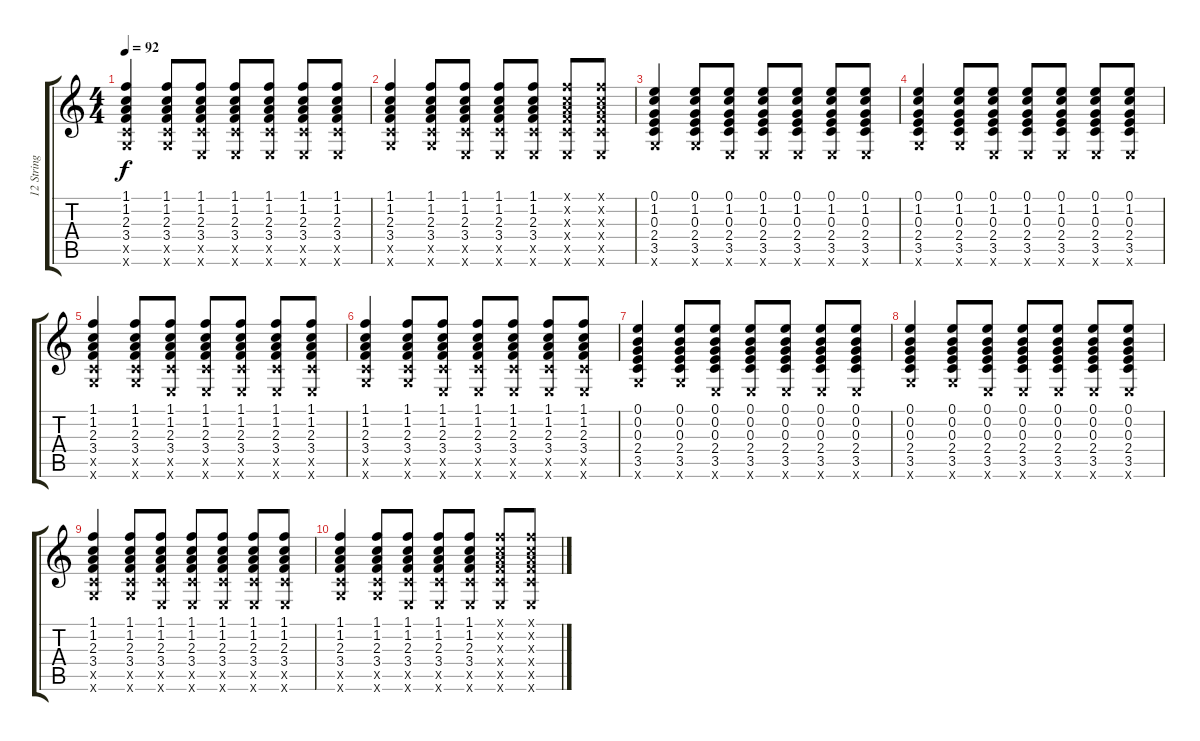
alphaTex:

\track ("12 String Acoustic (Double)" "12 String ") {instrument acousticguitarsteel}
\staff {score tabs}
\tuning (E4 B3 G3 D3 A2 E2) {hide}
\ts (4 4)
\tempo 92
\clef g2
\ks c
(1.1 1.2 2.3 3.4 3.5{x} 3.6{x}).4{dy f} (1.1 1.2 2.3 3.4 3.5{x} 3.6{x}).8 (1.1 1.2 2.3 3.4 3.5{x} 0.6{x}).8 (1.1 1.2 2.3 3.4 3.5{x} 0.6{x}).8 (1.1 1.2 2.3 3.4 3.5{x} 0.6{x}).8 (1.1 1.2 2.3 3.4 3.5{x} 0.6{x}).8 (1.1 1.2 2.3 3.4 3.5{x} 0.6{x}).8 |
(1.1 1.2 2.3 3.4 3.5{x} 3.6{x}).4{volume 6} (1.1 1.2 2.3 3.4 3.5{x} 3.6{x}).8 (1.1 1.2 2.3 3.4 3.5{x} 0.6{x}).8 (1.1 1.2 2.3 3.4 3.5{x} 0.6{x}).8 (1.1 1.2 2.3 3.4 3.5{x} 0.6{x}).8 (1.1{x} 1.2{x} 2.3{x} 3.4{x} 3.5{x} 0.6{x}).8 (1.1{x} 1.2{x} 2.3{x} 3.4{x} 3.5{x} 0.6{x}).8 |
(0.1 1.2 0.3 2.4 3.5 3.6{x}).4{volume 5} (0.1 1.2 0.3 2.4 3.5 3.6{x}).8 (0.1 1.2 0.3 2.4 3.5 0.6{x}).8 (0.1 1.2 0.3 2.4 3.5 0.6{x}).8 (0.1 1.2 0.3 2.4 3.5 0.6{x}).8 (0.1 1.2 0.3 2.4 3.5 0.6{x}).8 (0.1 1.2 0.3 2.4 3.5 0.6{x}).8 |
(0.1 1.2 0.3 2.4 3.5 3.6{x}).4 (0.1 1.2 0.3 2.4 3.5 3.6{x}).8 (0.1 1.2 0.3 2.4 3.5 0.6{x}).8 (0.1 1.2 0.3 2.4 3.5 0.6{x}).8 (0.1 1.2 0.3 2.4 3.5 0.6{x}).8 (0.1 1.2 0.3 2.4 3.5 0.6{x}).8 (0.1 1.2 0.3 2.4 3.5 0.6{x}).8 |
(1.1 1.2 2.3 3.4 3.5{x} 3.6{x}).4{volume 4} (1.1 1.2 2.3 3.4 3.5{x} 3.6{x}).8 (1.1 1.2 2.3 3.4 3.5{x} 0.6{x}).8 (1.1 1.2 2.3 3.4 3.5{x} 0.6{x}).8 (1.1 1.2 2.3 3.4 3.5{x} 0.6{x}).8 (1.1 1.2 2.3 3.4 3.5{x} 0.6{x}).8 (1.1 1.2 2.3 3.4 3.5{x} 0.6{x}).8 |
(1.1 1.2 2.3 3.4 3.5{x} 3.6{x}).4 (1.1 1.2 2.3 3.4 3.5{x} 3.6{x}).8 (1.1 1.2 2.3 3.4 3.5{x} 0.6{x}).8 (1.1 1.2 2.3 3.4 3.5{x} 0.6{x}).8 (1.1 1.2 2.3 3.4 3.5{x} 0.6{x}).8 (1.1 1.2 2.3 3.4 3.5{x} 0.6{x}).8 (1.1 1.2 2.3 3.4 3.5{x} 0.6{x}).8 |
(0.1 0.2 0.3 2.4 3.5 3.6{x}).4{volume 3} (0.1 0.2 0.3 2.4 3.5 3.6{x}).8 (0.1 0.2 0.3 2.4 3.5 0.6{x}).8 (0.1 0.2 0.3 2.4 3.5 0.6{x}).8 (0.1 0.2 0.3 2.4 3.5 0.6{x}).8 (0.1 0.2 0.3 2.4 3.5 0.6{x}).8 (0.1 0.2 0.3 2.4 3.5 0.6{x}).8 |
(0.1 0.2 0.3 2.4 3.5 3.6{x}).4 (0.1 0.2 0.3 2.4 3.5 3.6{x}).8 (0.1 0.2 0.3 2.4 3.5 0.6{x}).8 (0.1 0.2 0.3 2.4 3.5 0.6{x}).8 (0.1 0.2 0.3 2.4 3.5 0.6{x}).8 (0.1 0.2 0.3 2.4 3.5 0.6{x}).8 (0.1 0.2 0.3 2.4 3.5 0.6{x}).8 |
(1.1 1.2 2.3 3.4 3.5{x} 3.6{x}).4{volume 2} (1.1 1.2 2.3 3.4 3.5{x} 3.6{x}).8 (1.1 1.2 2.3 3.4 3.5{x} 0.6{x}).8 (1.1 1.2 2.3 3.4 3.5{x} 0.6{x}).8 (1.1 1.2 2.3 3.4 3.5{x} 0.6{x}).8 (1.1 1.2 2.3 3.4 3.5{x} 0.6{x}).8 (1.1 1.2 2.3 3.4 3.5{x} 0.6{x}).8 |
(1.1 1.2 2.3 3.4 3.5{x} 3.6{x}).4 (1.1 1.2 2.3 3.4 3.5{x} 3.6{x}).8 (1.1 1.2 2.3 3.4 3.5{x} 0.6{x}).8 (1.1 1.2 2.3 3.4 3.5{x} 0.6{x}).8 (1.1 1.2 2.3 3.4 3.5{x} 0.6{x}).8 (1.1{x} 1.2{x} 2.3{x} 3.4{x} 3.5{x} 0.6{x}).8 (1.1{x} 1.2{x} 2.3{x} 3.4{x} 3.5{x} 0.6{x}).8
